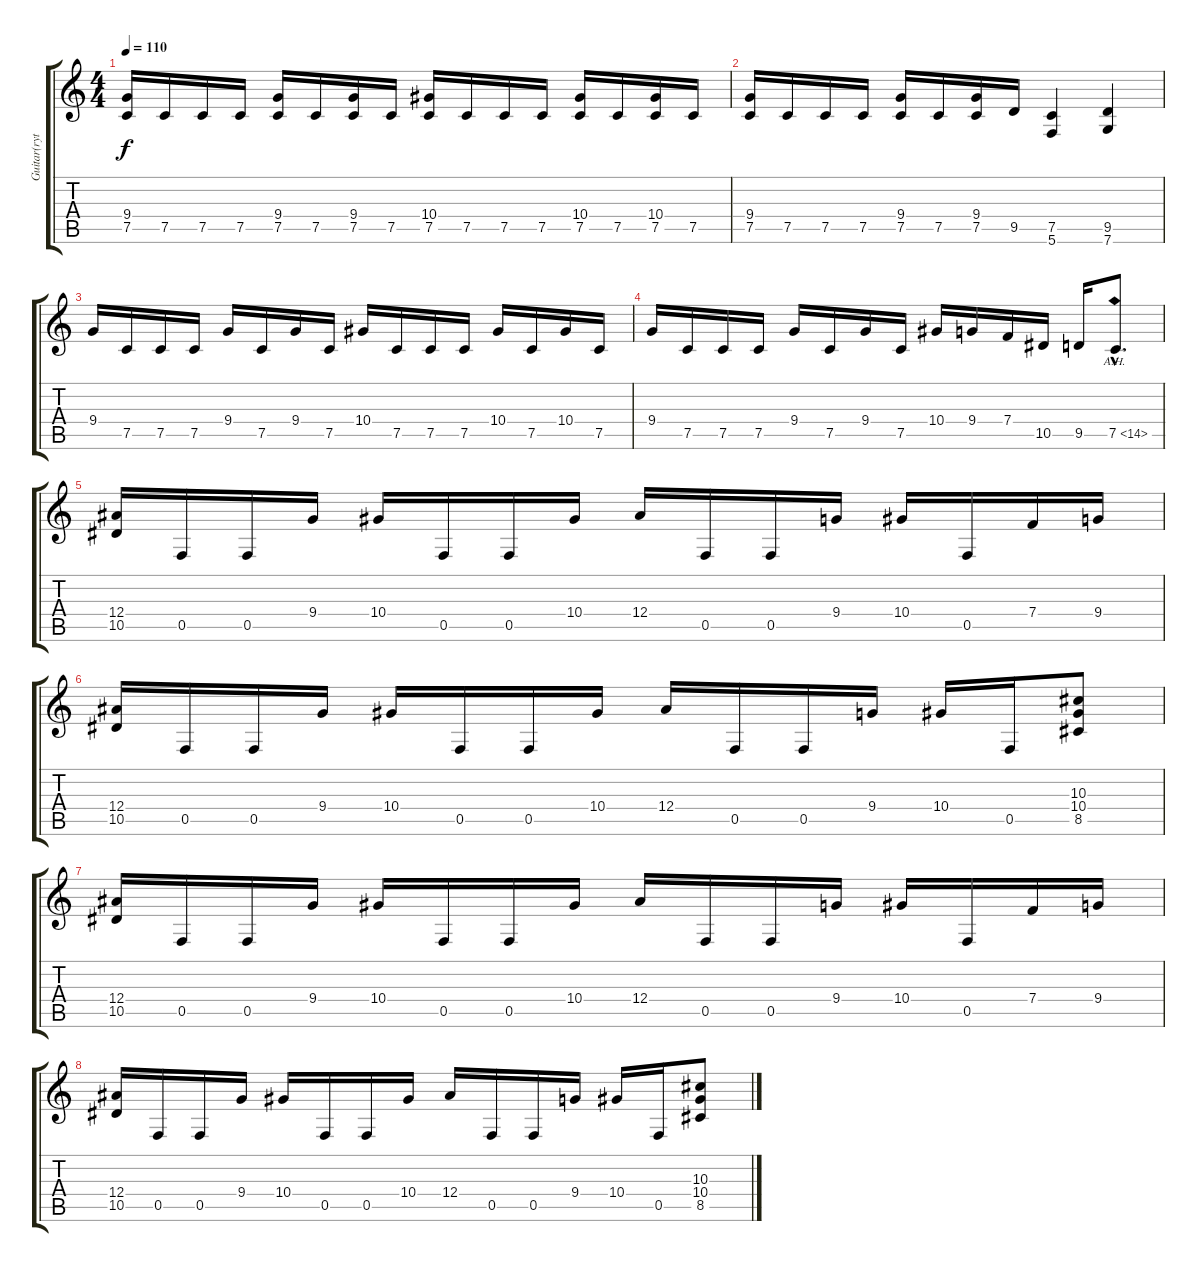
\track ("Guitar(rythm)" "Guitar(ryt") {instrument distortionguitar}
\staff {score tabs}
\tuning (C4 G3 Eb3 Bb2 F2 C2) {hide}
\ts (4 4)
\tempo 110
\clef g2
\ks c
(9.4 7.5).16{dy f} 7.5.16 7.5.16 7.5.16 (9.4 7.5).16 7.5.16 (9.4 7.5).16 7.5.16 (10.4 7.5).16 7.5.16 7.5.16 7.5.16 (10.4 7.5).16 7.5.16 (10.4 7.5).16 7.5.16 |
(9.4 7.5).16 7.5.16 7.5.16 7.5.16 (9.4 7.5).16 7.5.16 (9.4 7.5).16 9.5.16 (7.5 5.6).4 (9.5 7.6).4 |
9.4.16 7.5.16 7.5.16 7.5.16 9.4.16 7.5.16 9.4.16 7.5.16 10.4.16 7.5.16 7.5.16 7.5.16 10.4.16 7.5.16 10.4.16 7.5.16 |
9.4.16 7.5.16 7.5.16 7.5.16 9.4.16 7.5.16 9.4.16 7.5.16 10.4.16 9.4.16 7.4.16 10.5.16 9.5.16 7.5{ah 7 hac}.8{d} |
(12.4 10.5).16 0.5.16 0.5.16 9.4.16 10.4.16 0.5.16 0.5.16 10.4.16 12.4.16 0.5.16 0.5.16 9.4.16 10.4.16 0.5.16 7.4.16 9.4.16 |
(12.4 10.5).16 0.5.16 0.5.16 9.4.16 10.4.16 0.5.16 0.5.16 10.4.16 12.4.16 0.5.16 0.5.16 9.4.16 10.4.16 0.5.16 (10.3 10.4 8.5).8 |
(12.4 10.5).16 0.5.16 0.5.16 9.4.16 10.4.16 0.5.16 0.5.16 10.4.16 12.4.16 0.5.16 0.5.16 9.4.16 10.4.16 0.5.16 7.4.16 9.4.16 |
(12.4 10.5).16 0.5.16 0.5.16 9.4.16 10.4.16 0.5.16 0.5.16 10.4.16 12.4.16 0.5.16 0.5.16 9.4.16 10.4.16 0.5.16 (10.3 10.4 8.5).8
